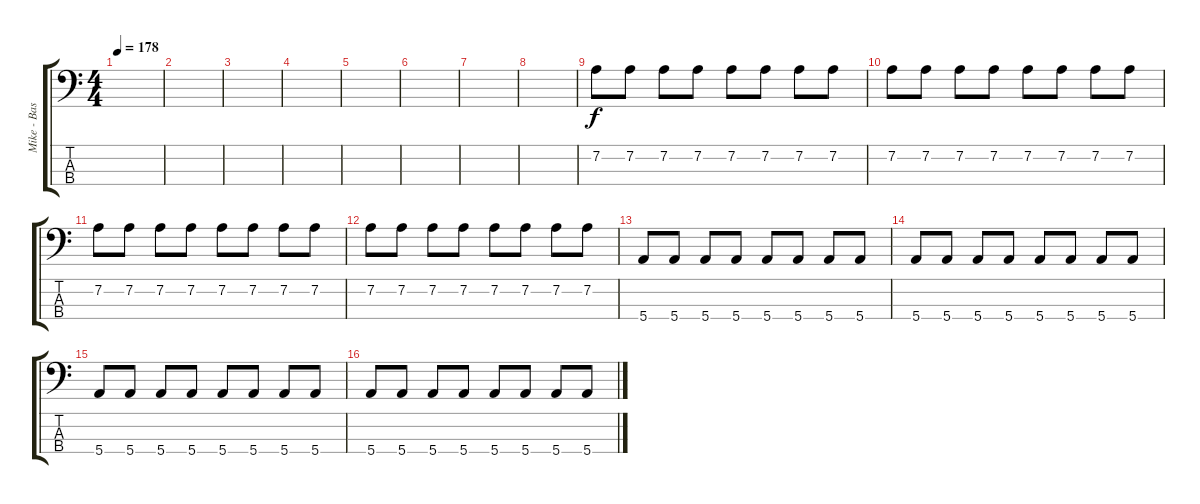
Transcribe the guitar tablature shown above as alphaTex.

\track ("Mike - Bass" "Mike - Bas") {instrument electricbasspick}
\staff {score tabs}
\tuning (G2 D2 A1 E1) {hide}
\ts (4 4)
\tempo 178
\clef f4
\ks c
|
|
|
|
|
|
|
|
7.2.8 7.2.8 7.2.8 7.2.8 7.2.8 7.2.8 7.2.8 7.2.8 |
7.2.8 7.2.8 7.2.8 7.2.8 7.2.8 7.2.8 7.2.8 7.2.8 |
7.2.8 7.2.8 7.2.8 7.2.8 7.2.8 7.2.8 7.2.8 7.2.8 |
7.2.8 7.2.8 7.2.8 7.2.8 7.2.8 7.2.8 7.2.8 7.2.8 |
5.4.8 5.4.8 5.4.8 5.4.8 5.4.8 5.4.8 5.4.8 5.4.8 |
5.4.8 5.4.8 5.4.8 5.4.8 5.4.8 5.4.8 5.4.8 5.4.8 |
5.4.8 5.4.8 5.4.8 5.4.8 5.4.8 5.4.8 5.4.8 5.4.8 |
5.4.8 5.4.8 5.4.8 5.4.8 5.4.8 5.4.8 5.4.8 5.4.8
